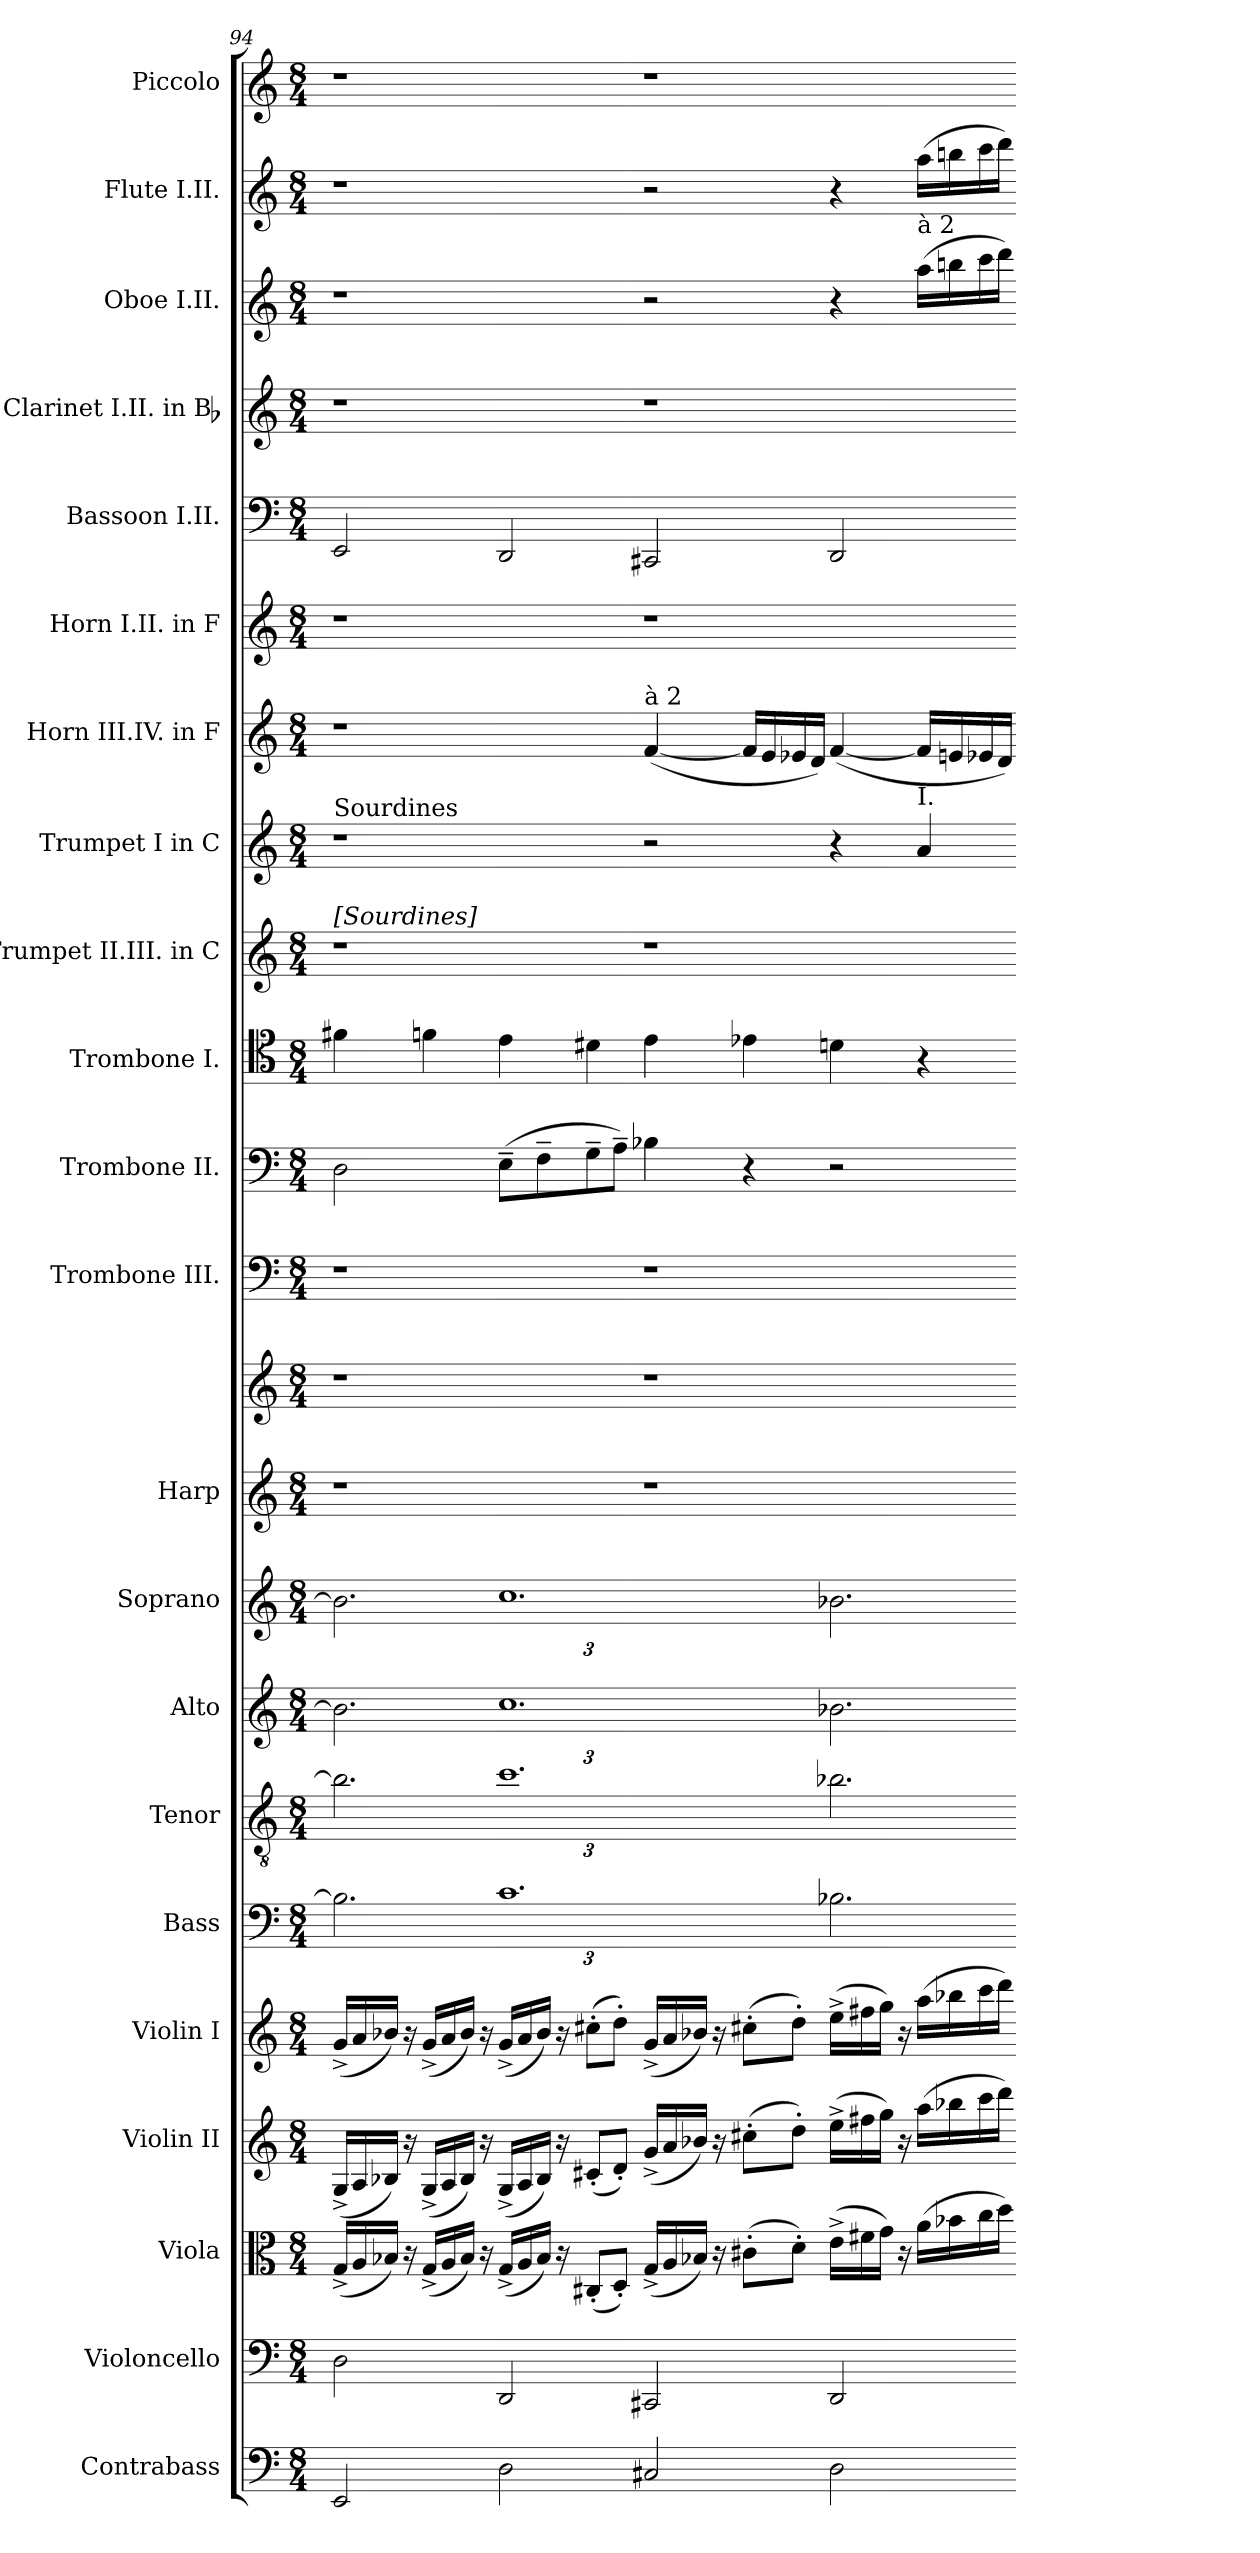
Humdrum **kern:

**kern	**kern	**kern	**kern	**kern	**kern	**kern	**kern	**kern	**kern	**kern	**kern	**kern	**kern	**kern	**kern	**kern	**kern	**kern	**kern	**kern	**kern	**kern
*part22	*part21	*part20	*part19	*part18	*part17	*part16	*part15	*part14	*part13	*part13	*part12	*part11	*part10	*part9	*part8	*part7	*part6	*part5	*part4	*part3	*part2	*part1
*staff23	*staff22	*staff21	*staff20	*staff19	*staff18	*staff17	*staff16	*staff15	*staff14	*staff13	*staff12	*staff11	*staff10	*staff9	*staff8	*staff7	*staff6	*staff5	*staff4	*staff3	*staff2	*staff1
*I"Contrabass	*I"Violoncello	*I"Viola	*I"Violin II	*I"Violin I	*I"Bass	*I"Tenor	*I"Alto	*I"Soprano	*I"Harp	*	*I"Trombone III.	*I"Trombone II.	*I"Trombone I.	*I"Trumpet II.III. in C	*I"Trumpet I in C	*I"Horn III.IV. in F	*I"Horn I.II. in F	*I"Bassoon I.II.	*I"Clarinet I.II. in Bb	*I"Oboe I.II.	*I"Flute I.II.	*I"Piccolo
*I'Cb.	*I'Vc.	*I'Vla.	*I'Vln. II	*I'Vln. I	*I'B.	*I'T.	*I'A.	*I'S.	*I'Hp.	*	*I'3.Tbn.	*I'2.Tbn.	*I'1.Tbn.	*I'2.3.Tpt.	*I'1.Tpt.	*I'3.4.Hn.	*I'1.2.Hn.	*I'1.2.Bsn.	*I'1.2.Cl.	*I'1.2.Ob.	*I'1.2.Fl.	*I'Picc.
*clefF4	*clefF4	*clefC3	*clefG2	*clefG2	*clefF4	*clefGv2	*clefG2	*clefG2	*clefG2	*clefG2	*clefF4	*clefF4	*clefC4	*clefG2	*clefG2	*clefG2	*clefG2	*clefF4	*clefG2	*clefG2	*clefG2	*clefG2
*ITrd7c12	*	*	*	*	*	*ITrd7c12	*	*	*	*	*	*	*	*	*	*ITrd4c7	*ITrd4c7	*	*ITrd1c2	*	*	*ITrd-7c-12
*k[]	*k[]	*k[]	*k[]	*k[]	*k[]	*k[]	*k[]	*k[]	*k[]	*k[]	*k[]	*k[]	*k[]	*k[]	*k[]	*k[b-]	*k[b-]	*k[]	*k[b-e-]	*k[]	*k[]	*k[]
*M8/4	*M8/4	*M8/4	*M8/4	*M8/4	*M8/4	*M8/4	*M8/4	*M8/4	*M8/4	*M8/4	*M8/4	*M8/4	*M8/4	*M8/4	*M8/4	*M8/4	*M8/4	*M8/4	*M8/4	*M8/4	*M8/4	*M8/4
*	*	*	*	*	*Xbrackettup	*Xbrackettup	*Xbrackettup	*Xbrackettup	*	*	*	*	*	*	*	*	*	*	*	*	*	*
=94	=94	=94	=94	=94	=94	=94	=94	=94	=94	=94	=94	=94	=94	=94	=94	=94	=94	=94	=94	=94	=94	=94
!	!	!	!	!	!	!	!	!	!	!	!	!	!	!	!LO:TX:a:t=Sourdines	!	!	!	!	!	!	!
!	!	!	!	!	!	!	!	!	!	!	!	!	!	!LO:TX:a:t=[Sourdines]	!	!	!	!	!	!	!	!
2EEEi/	2Di\	(16G^i/LL	(16G^i/LL	(16g^i/LL	3.B-i\]	3.B-i\]	3.b-i\]	3.b-i\]	1r	1r	1r	2Di\	4f#Xi\	1r	1r	1r	1r	2EEi/	1r	1r	1r	1r
.	.	16Ai/	16Ai/	16ai/	.	.	.	.	.	.	.	.	.	.	.	.	.	.	.	.	.	.
.	.	16B-Xi/JJ)	16B-Xi/JJ)	16b-Xi/JJ)	.	.	.	.	.	.	.	.	.	.	.	.	.	.	.	.	.	.
.	.	16r	16r	16r	.	.	.	.	.	.	.	.	.	.	.	.	.	.	.	.	.	.
.	.	(16G^i/LL	(16G^i/LL	(16g^i/LL	.	.	.	.	.	.	.	.	4fni\	.	.	.	.	.	.	.	.	.
.	.	16Ai/	16Ai/	16ai/	.	.	.	.	.	.	.	.	.	.	.	.	.	.	.	.	.	.
.	.	16B-i/JJ)	16B-i/JJ)	16b-i/JJ)	.	.	.	.	.	.	.	.	.	.	.	.	.	.	.	.	.	.
.	.	16r	16r	16r	.	.	.	.	.	.	.	.	.	.	.	.	.	.	.	.	.	.
2DDi\	2DDi/	(16G^i/LL	(16G^i/LL	(16g^i/LL	3%2.ci\	3%2.ci\	3%2.cci\	3%2.cci\	.	.	.	(8E~i\L	4ei\	.	.	.	.	2DDi/	.	.	.	.
.	.	16Ai/	16Ai/	16ai/	.	.	.	.	.	.	.	.	.	.	.	.	.	.	.	.	.	.
.	.	16B-i/JJ)	16B-i/JJ)	16b-i/JJ)	.	.	.	.	.	.	.	8F~i\	.	.	.	.	.	.	.	.	.	.
.	.	16r	16r	16r	.	.	.	.	.	.	.	.	.	.	.	.	.	.	.	.	.	.
.	.	(8C#X'i/L	(8c#X'i/L	(8cc#X'i\L	.	.	.	.	.	.	.	8G~i\	4d#Xi\	.	.	.	.	.	.	.	.	.
.	.	8D'i/J)	8d'i/J)	8dd'i\J)	.	.	.	.	.	.	.	8A~i\J)	.	.	.	.	.	.	.	.	.	.
!	!	!	!	!	!	!	!	!	!	!	!	!	!	!	!	!LO:TX:a:t=à 2	!	!	!	!	!	!
2CC#Xi/	2CC#Xi/	(16G^i/LL	(16g^i/LL	(16g^i/LL	.	.	.	.	1r	1r	1r	4B-Xi\	4ei\	1r	2r	([<4B-i/	1r	2CC#Xi/	1r	2r	2r	1r
.	.	16Ai/	16ai/	16ai/	.	.	.	.	.	.	.	.	.	.	.	.	.	.	.	.	.	.
.	.	16B-Xi/JJ)	16b-Xi/JJ)	16b-Xi/JJ)	.	.	.	.	.	.	.	.	.	.	.	.	.	.	.	.	.	.
.	.	16r	16r	16r	.	.	.	.	.	.	.	.	.	.	.	.	.	.	.	.	.	.
.	.	(8c#X'i\L	(8cc#X'i\L	(8cc#X'i\L	.	.	.	.	.	.	.	4r	4e-Xi\	.	.	16B-i/LL]	.	.	.	.	.	.
.	.	.	.	.	.	.	.	.	.	.	.	.	.	.	.	16Ai/	.	.	.	.	.	.
.	.	8d'i\J)	8dd'i\J)	8dd'i\J)	.	.	.	.	.	.	.	.	.	.	.	16A-Xi/	.	.	.	.	.	.
.	.	.	.	.	.	.	.	.	.	.	.	.	.	.	.	16Gi/JJ)	.	.	.	.	.	.
2DDi\	2DDi/	(16e^i\LL	(16ee^i\LL	(16ee^i\LL	3.B-Xi\	3.B-Xi\	3.b-Xi\	3.b-Xi\	.	.	.	2r	4di\	.	4r	([<4B-i/	.	2DDi/	.	4r	4r	.
.	.	16f#Xi\	16ff#Xi\	16ff#Xi\	.	.	.	.	.	.	.	.	.	.	.	.	.	.	.	.	.	.
.	.	16gi\JJ)	16ggi\JJ)	16ggi\JJ)	.	.	.	.	.	.	.	.	.	.	.	.	.	.	.	.	.	.
.	.	16r	16r	16r	.	.	.	.	.	.	.	.	.	.	.	.	.	.	.	.	.	.
!	!	!	!	!	!	!	!	!	!	!	!	!	!	!	!	!	!	!	!	!LO:TX:a:t=à 2	!	!
!	!	!	!	!	!	!	!	!	!	!	!	!	!	!	!LO:TX:a:t=I.	!	!	!	!	!	!	!
.	.	(16ai\LL	(16aai\LL	(16aai\LL	.	.	.	.	.	.	.	.	4r	.	4ai/	16B-i/LL]	.	.	.	(16aai\LL	(16aai\LL	.
.	.	16b-Xi\	16bb-Xi\	16bb-Xi\	.	.	.	.	.	.	.	.	.	.	.	16Ani/	.	.	.	16bbni\	16bbni\	.
.	.	16cci\	16ccci\	16ccci\	.	.	.	.	.	.	.	.	.	.	.	16A-Xi/	.	.	.	16ccci\	16ccci\	.
.	.	16ddi\JJ)	16dddi\JJ)	16dddi\JJ)	.	.	.	.	.	.	.	.	.	.	.	16Gi/JJ)	.	.	.	16dddi\JJ)	16dddi\JJ)	.
=-	=-	=-	=-	=-	=-	=-	=-	=-	=-	=-	=-	=-	=-	=-	=-	=-	=-	=-	=-	=-	=-	=-
*-	*-	*-	*-	*-	*-	*-	*-	*-	*-	*-	*-	*-	*-	*-	*-	*-	*-	*-	*-	*-	*-	*-
